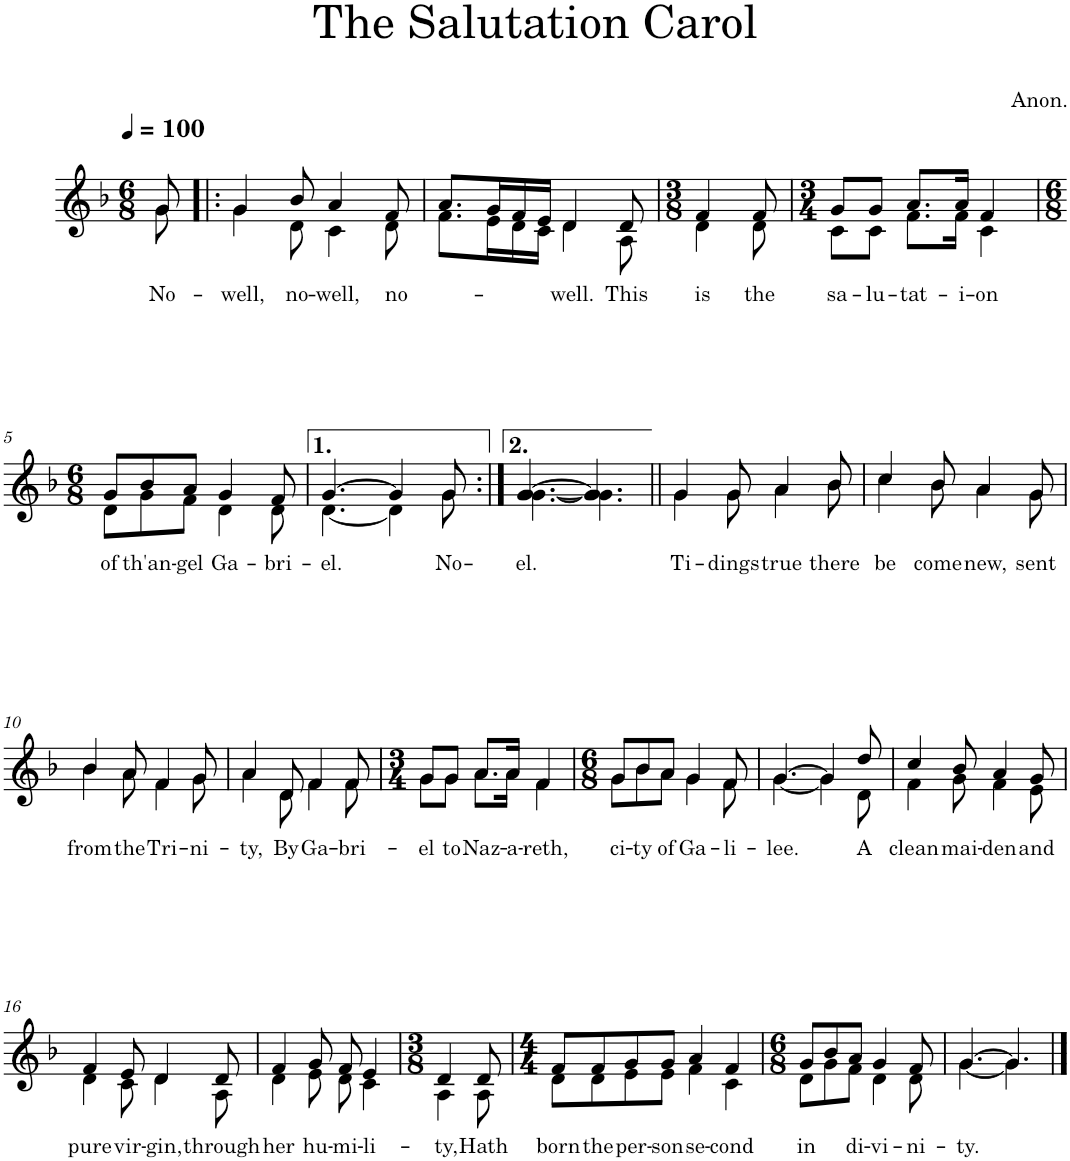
**kern	**text
*part1	*part1
*staff1	*staff1
*I"Piano	*
*I'Pno.	*
*clefG2	*
*k[b-]	*
*M6/8	*
=	=
!	!LO:LY:b
*^	*
8g/	8g\	No-
=1!|:	=1!|:	=1!|:
*MM100	*	*
!	!	!LO:LY:b
4g/	4g\	-well,
!	!	!LO:LY:b
8b-/	8d\	no-
!	!	!LO:LY:b
4a/	4c\	-well,
!	!	!LO:LY:b
8f/	8d\	no-
=2	=2	=2
8.a/L	8.f\L	.
16g/L	16e\L	.
16f/	16d\	.
16e/JJ	16c\JJ	.
!	!	!LO:LY:b
4d/	4d\	well.
!	!	!LO:LY:b
8d/	8A\	This
=3	=3	=3
*M3/8	*	*
!	!	!LO:LY:b
4f/	4d\	is
!	!	!LO:LY:b
8f/	8d\	the
=4	=4	=4
*M3/4	*	*
!	!	!LO:LY:b
8g/L	8c\L	sa-
!	!	!LO:LY:b
8g/J	8c\J	-lu-
!	!	!LO:LY:b
8.a/L	8.f\L	tat-
!	!	!LO:LY:b
16a/Jk	16f\Jk	-i-
!	!	!LO:LY:b
4f/	4c\	-on
!!LO:LB:g=z	!!
=5	=5	=5
*M6/8	*	*
!	!	!LO:LY:b
8g/L	8d\L	of
!	!	!LO:LY:b
8b-/	8g\	th'an-
!	!	!LO:LY:b
8a/J	8f\J	-gel
!	!	!LO:LY:b
4g/	4d\	Ga-
!	!	!LO:LY:b
8f/	8d\	-bri-
=6	=6	=6
!	!	!LO:LY:b
[4.g/	[4.d\	-el.
4g/]	4d\]	.
!	!	!LO:LY:b
8g/	8g\	No-
=7:|!	=7:|!	=7:|!
!	!	!LO:LY:b
[4.g/	[4.g\ [4.g\	-el.
4.g/]	4.g\] 4.g\]	.
=8||	=8||	=8||
!	!	!LO:LY:b
4g/	4g\	Ti-
!	!	!LO:LY:b
8g/	8g\	-dings
!	!	!LO:LY:b
4a/	4a\	true
!	!	!LO:LY:b
8b-/	8b-\	there
=9	=9	=9
!	!	!LO:LY:b
4cc/	4cc\	be
!	!	!LO:LY:b
8b-/	8b-\	come
!	!	!LO:LY:b
4a/	4a\	new,
!	!	!LO:LY:b
8g/	8g\	sent
!!LO:LB:g=z	!!
=10	=10	=10
!	!	!LO:LY:b
4b-/	4b-\	from
!	!	!LO:LY:b
8a/	8a\	the
!	!	!LO:LY:b
4f/	4f\	Tri-
!	!	!LO:LY:b
8g/	8g\	-ni-
=11	=11	=11
!	!	!LO:LY:b
4a/	4a\	-ty,
!	!	!LO:LY:b
8d/	8d\	By
!	!	!LO:LY:b
4f/	4f\	Ga-
!	!	!LO:LY:b
8f/	8f\	-bri-
=12	=12	=12
*M3/4	*	*
!	!	!LO:LY:b
8g/L	8g\L	-el
!	!	!LO:LY:b
8g/J	8g\J	to
!	!	!LO:LY:b
8.a/L	8.a\L	Naz-
!	!	!LO:LY:b
16a/Jk	16a\Jk	-a-
!	!	!LO:LY:b
4f/	4f\	-reth,
=13	=13	=13
*M6/8	*	*
!	!	!LO:LY:b
8g/L	8g\L	ci-
!	!	!LO:LY:b
8b-/	8b-\	-ty
!	!	!LO:LY:b
8a/J	8a\J	of
!	!	!LO:LY:b
4g/	4g\	Ga-
!	!	!LO:LY:b
8f/	8f\	-li-
=14	=14	=14
!	!	!LO:LY:b
[4.g/	[4.g\	-lee.
4g/]	4g\]	.
!	!	!LO:LY:b
8dd/	8d\	A
=15	=15	=15
!	!	!LO:LY:b
4cc/	4f\	clean
!	!	!LO:LY:b
8b-/	8g\	mai-
!	!	!LO:LY:b
4a/	4f\	-den
!	!	!LO:LY:b
8g/	8e\	and
!!LO:LB:g=z	!!
=16	=16	=16
!	!	!LO:LY:b
4f/	4d\	pure
!	!	!LO:LY:b
8e/	8c\	vir-
!	!	!LO:LY:b
4d/	4d\	-gin,
!	!	!LO:LY:b
8d/	8A\	through
=17	=17	=17
!	!	!LO:LY:b
4f/	4d\	her
!	!	!LO:LY:b
8g/	8e\	hu-
!	!	!LO:LY:b
8f/	8d\	-mi-
!	!	!LO:LY:b
4e/	4c\	-li-
=18	=18	=18
*M3/8	*	*
!	!	!LO:LY:b
4d/	4A\	-ty,
!	!	!LO:LY:b
8d/	8A\	Hath
=19	=19	=19
*M4/4	*	*
!	!	!LO:LY:b
8f/L	8d\L	born
!	!	!LO:LY:b
8f/	8d\	the
!	!	!LO:LY:b
8g/	8e\	per-
!	!	!LO:LY:b
8g/J	8e\J	-son
!	!	!LO:LY:b
4a/	4f\	se-
!	!	!LO:LY:b
4f/	4c\	-cond
=20	=20	=20
*M6/8	*	*
!	!	!LO:LY:b
8g/L	8d\L	in
8b-/	8g\	.
!	!	!LO:LY:b
8a/J	8f\J	di-
!	!	!LO:LY:b
4g/	4d\	-vi-
!	!	!LO:LY:b
8f/	8d\	-ni-
=21	=21	=21
!	!	!LO:LY:b
[4.g/	[4.g\	-ty.
4.g/]	4.g\]	.
*v	*v	*
==	==
*-	*-
